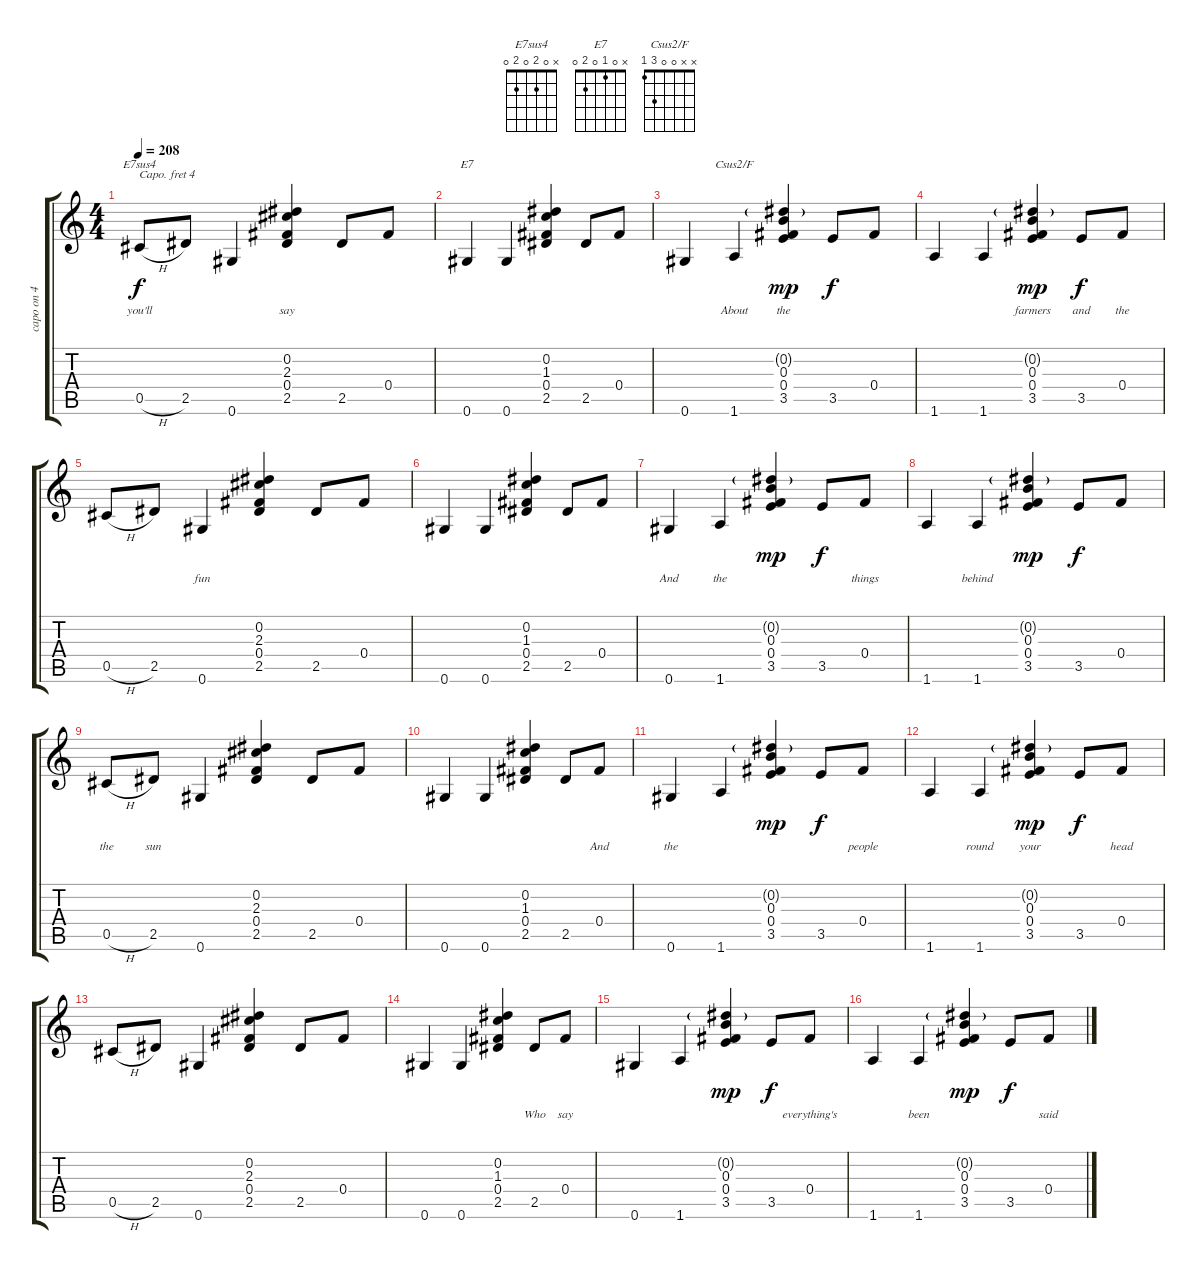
\track ("capo on 4" "capo on 4") {instrument acousticguitarsteel}
\staff {score tabs}
\capo 4
\tuning (E4 B3 G3 D3 A2 E2) {hide}
\chord ("E7sus4" x 0 2 0 2 0)
\chord ("E7" x 0 1 0 2 0)
\chord ("Csus2/F" x x 0 0 3 1)
\ts (4 4)
\tempo 208
\clef g2
\ks c
0.5{h}.8{ch "E7sus4" lyrics (0 "") lyrics (1 "you'll") lyrics (2 "") lyrics (3 "") lyrics (4 "") dy f} 2.5.8{lyrics (0 "") lyrics (1 "") lyrics (2 "") lyrics (3 "") lyrics (4 "")} 0.6.4{lyrics (0 "") lyrics (1 "") lyrics (2 "") lyrics (3 "") lyrics (4 "")} (0.2 2.3 0.4 2.5).4{lyrics (0 "") lyrics (1 "say") lyrics (2 "") lyrics (3 "") lyrics (4 "")} 2.5.8{lyrics (0 "") lyrics (1 "") lyrics (2 "") lyrics (3 "") lyrics (4 "")} 0.4.8{lyrics (0 "") lyrics (1 "") lyrics (2 "") lyrics (3 "") lyrics (4 "")} |
0.6.4{ch "E7" lyrics (0 "") lyrics (1 "") lyrics (2 "") lyrics (3 "") lyrics (4 "")} 0.6.4{lyrics (0 "") lyrics (1 "") lyrics (2 "") lyrics (3 "") lyrics (4 "")} (0.2 1.3 0.4 2.5).4{lyrics (0 "") lyrics (1 "") lyrics (2 "") lyrics (3 "") lyrics (4 "")} 2.5.8{lyrics (0 "") lyrics (1 "") lyrics (2 "") lyrics (3 "") lyrics (4 "")} 0.4.8{lyrics (0 "") lyrics (1 "") lyrics (2 "") lyrics (3 "") lyrics (4 "")} |
0.6.4{lyrics (0 "") lyrics (1 "") lyrics (2 "") lyrics (3 "") lyrics (4 "")} 1.6.4{ch "Csus2/F" lyrics (0 "") lyrics (1 "About") lyrics (2 "") lyrics (3 "") lyrics (4 "")} (0.2{g} 0.3 0.4 3.5).4{lyrics (0 "") lyrics (1 "the") lyrics (2 "") lyrics (3 "") lyrics (4 "") dy mp} 3.5.8{lyrics (0 "") lyrics (1 "") lyrics (2 "") lyrics (3 "") lyrics (4 "") dy f} 0.4.8{lyrics (0 "") lyrics (1 "") lyrics (2 "") lyrics (3 "") lyrics (4 "")} |
1.6.4{lyrics (0 "") lyrics (1 "") lyrics (2 "") lyrics (3 "") lyrics (4 "")} 1.6.4{lyrics (0 "") lyrics (1 "") lyrics (2 "") lyrics (3 "") lyrics (4 "")} (0.2{g} 0.3 0.4 3.5).4{lyrics (0 "") lyrics (1 "farmers") lyrics (2 "") lyrics (3 "") lyrics (4 "") dy mp} 3.5.8{lyrics (0 "") lyrics (1 "and") lyrics (2 "") lyrics (3 "") lyrics (4 "") dy f} 0.4.8{lyrics (0 "") lyrics (1 "the") lyrics (2 "") lyrics (3 "") lyrics (4 "")} |
0.5{h}.8{lyrics (0 "") lyrics (1 "") lyrics (2 "") lyrics (3 "") lyrics (4 "")} 2.5.8{lyrics (0 "") lyrics (1 "") lyrics (2 "") lyrics (3 "") lyrics (4 "")} 0.6.4{lyrics (0 "") lyrics (1 "fun") lyrics (2 "") lyrics (3 "") lyrics (4 "")} (0.2 2.3 0.4 2.5).4{lyrics (0 "") lyrics (1 "") lyrics (2 "") lyrics (3 "") lyrics (4 "")} 2.5.8{lyrics (0 "") lyrics (1 "") lyrics (2 "") lyrics (3 "") lyrics (4 "")} 0.4.8{lyrics (0 "") lyrics (1 "") lyrics (2 "") lyrics (3 "") lyrics (4 "")} |
0.6.4{lyrics (0 "") lyrics (1 "") lyrics (2 "") lyrics (3 "") lyrics (4 "")} 0.6.4{lyrics (0 "") lyrics (1 "") lyrics (2 "") lyrics (3 "") lyrics (4 "")} (0.2 1.3 0.4 2.5).4{lyrics (0 "") lyrics (1 "") lyrics (2 "") lyrics (3 "") lyrics (4 "")} 2.5.8{lyrics (0 "") lyrics (1 "") lyrics (2 "") lyrics (3 "") lyrics (4 "")} 0.4.8{lyrics (0 "") lyrics (1 "") lyrics (2 "") lyrics (3 "") lyrics (4 "")} |
0.6.4{lyrics (0 "") lyrics (1 "And") lyrics (2 "") lyrics (3 "") lyrics (4 "")} 1.6.4{lyrics (0 "") lyrics (1 "the") lyrics (2 "") lyrics (3 "") lyrics (4 "")} (0.2{g} 0.3 0.4 3.5).4{lyrics (0 "") lyrics (1 "") lyrics (2 "") lyrics (3 "") lyrics (4 "") dy mp} 3.5.8{lyrics (0 "") lyrics (1 "") lyrics (2 "") lyrics (3 "") lyrics (4 "") dy f} 0.4.8{lyrics (0 "") lyrics (1 "things") lyrics (2 "") lyrics (3 "") lyrics (4 "")} |
1.6.4{lyrics (0 "") lyrics (1 "") lyrics (2 "") lyrics (3 "") lyrics (4 "")} 1.6.4{lyrics (0 "") lyrics (1 "behind") lyrics (2 "") lyrics (3 "") lyrics (4 "")} (0.2{g} 0.3 0.4 3.5).4{lyrics (0 "") lyrics (1 "") lyrics (2 "") lyrics (3 "") lyrics (4 "") dy mp} 3.5.8{lyrics (0 "") lyrics (1 "") lyrics (2 "") lyrics (3 "") lyrics (4 "") dy f} 0.4.8{lyrics (0 "") lyrics (1 "") lyrics (2 "") lyrics (3 "") lyrics (4 "")} |
0.5{h}.8{lyrics (0 "") lyrics (1 "the") lyrics (2 "") lyrics (3 "") lyrics (4 "")} 2.5.8{lyrics (0 "") lyrics (1 "sun") lyrics (2 "") lyrics (3 "") lyrics (4 "")} 0.6.4{lyrics (0 "") lyrics (1 "") lyrics (2 "") lyrics (3 "") lyrics (4 "")} (0.2 2.3 0.4 2.5).4{lyrics (0 "") lyrics (1 "") lyrics (2 "") lyrics (3 "") lyrics (4 "")} 2.5.8{lyrics (0 "") lyrics (1 "") lyrics (2 "") lyrics (3 "") lyrics (4 "")} 0.4.8{lyrics (0 "") lyrics (1 "") lyrics (2 "") lyrics (3 "") lyrics (4 "")} |
0.6.4{lyrics (0 "") lyrics (1 "") lyrics (2 "") lyrics (3 "") lyrics (4 "")} 0.6.4{lyrics (0 "") lyrics (1 "") lyrics (2 "") lyrics (3 "") lyrics (4 "")} (0.2 1.3 0.4 2.5).4{lyrics (0 "") lyrics (1 "") lyrics (2 "") lyrics (3 "") lyrics (4 "")} 2.5.8{lyrics (0 "") lyrics (1 "") lyrics (2 "") lyrics (3 "") lyrics (4 "")} 0.4.8{lyrics (0 "") lyrics (1 "And") lyrics (2 "") lyrics (3 "") lyrics (4 "")} |
0.6.4{lyrics (0 "") lyrics (1 "the") lyrics (2 "") lyrics (3 "") lyrics (4 "")} 1.6.4{lyrics (0 "") lyrics (1 "") lyrics (2 "") lyrics (3 "") lyrics (4 "")} (0.2{g} 0.3 0.4 3.5).4{lyrics (0 "") lyrics (1 "") lyrics (2 "") lyrics (3 "") lyrics (4 "") dy mp} 3.5.8{lyrics (0 "") lyrics (1 "") lyrics (2 "") lyrics (3 "") lyrics (4 "") dy f} 0.4.8{lyrics (0 "") lyrics (1 "people") lyrics (2 "") lyrics (3 "") lyrics (4 "")} |
1.6.4{lyrics (0 "") lyrics (1 "") lyrics (2 "") lyrics (3 "") lyrics (4 "")} 1.6.4{lyrics (0 "") lyrics (1 "round") lyrics (2 "") lyrics (3 "") lyrics (4 "")} (0.2{g} 0.3 0.4 3.5).4{lyrics (0 "") lyrics (1 "your") lyrics (2 "") lyrics (3 "") lyrics (4 "") dy mp} 3.5.8{lyrics (0 "") lyrics (1 "") lyrics (2 "") lyrics (3 "") lyrics (4 "") dy f} 0.4.8{lyrics (0 "") lyrics (1 "head") lyrics (2 "") lyrics (3 "") lyrics (4 "")} |
0.5{h}.8{lyrics (0 "") lyrics (1 "") lyrics (2 "") lyrics (3 "") lyrics (4 "")} 2.5.8{lyrics (0 "") lyrics (1 "") lyrics (2 "") lyrics (3 "") lyrics (4 "")} 0.6.4{lyrics (0 "") lyrics (1 "") lyrics (2 "") lyrics (3 "") lyrics (4 "")} (0.2 2.3 0.4 2.5).4{lyrics (0 "") lyrics (1 "") lyrics (2 "") lyrics (3 "") lyrics (4 "")} 2.5.8{lyrics (0 "") lyrics (1 "") lyrics (2 "") lyrics (3 "") lyrics (4 "")} 0.4.8{lyrics (0 "") lyrics (1 "") lyrics (2 "") lyrics (3 "") lyrics (4 "")} |
0.6.4{lyrics (0 "") lyrics (1 "") lyrics (2 "") lyrics (3 "") lyrics (4 "")} 0.6.4{lyrics (0 "") lyrics (1 "") lyrics (2 "") lyrics (3 "") lyrics (4 "")} (0.2 1.3 0.4 2.5).4{lyrics (0 "") lyrics (1 "") lyrics (2 "") lyrics (3 "") lyrics (4 "")} 2.5.8{lyrics (0 "") lyrics (1 "Who") lyrics (2 "") lyrics (3 "") lyrics (4 "")} 0.4.8{lyrics (0 "") lyrics (1 "say") lyrics (2 "") lyrics (3 "") lyrics (4 "")} |
0.6.4{lyrics (0 "") lyrics (1 "") lyrics (2 "") lyrics (3 "") lyrics (4 "")} 1.6.4{lyrics (0 "") lyrics (1 "") lyrics (2 "") lyrics (3 "") lyrics (4 "")} (0.2{g} 0.3 0.4 3.5).4{lyrics (0 "") lyrics (1 "") lyrics (2 "") lyrics (3 "") lyrics (4 "") dy mp} 3.5.8{lyrics (0 "") lyrics (1 "") lyrics (2 "") lyrics (3 "") lyrics (4 "") dy f} 0.4.8{lyrics (0 "") lyrics (1 "everything's") lyrics (2 "") lyrics (3 "") lyrics (4 "")} |
1.6.4{lyrics (0 "") lyrics (1 "") lyrics (2 "") lyrics (3 "") lyrics (4 "")} 1.6.4{lyrics (0 "") lyrics (1 "been") lyrics (2 "") lyrics (3 "") lyrics (4 "")} (0.2{g} 0.3 0.4 3.5).4{lyrics (0 "") lyrics (1 "") lyrics (2 "") lyrics (3 "") lyrics (4 "") dy mp} 3.5.8{lyrics (0 "") lyrics (1 "") lyrics (2 "") lyrics (3 "") lyrics (4 "") dy f} 0.4.8{lyrics (0 "") lyrics (1 "said") lyrics (2 "") lyrics (3 "") lyrics (4 "")}
